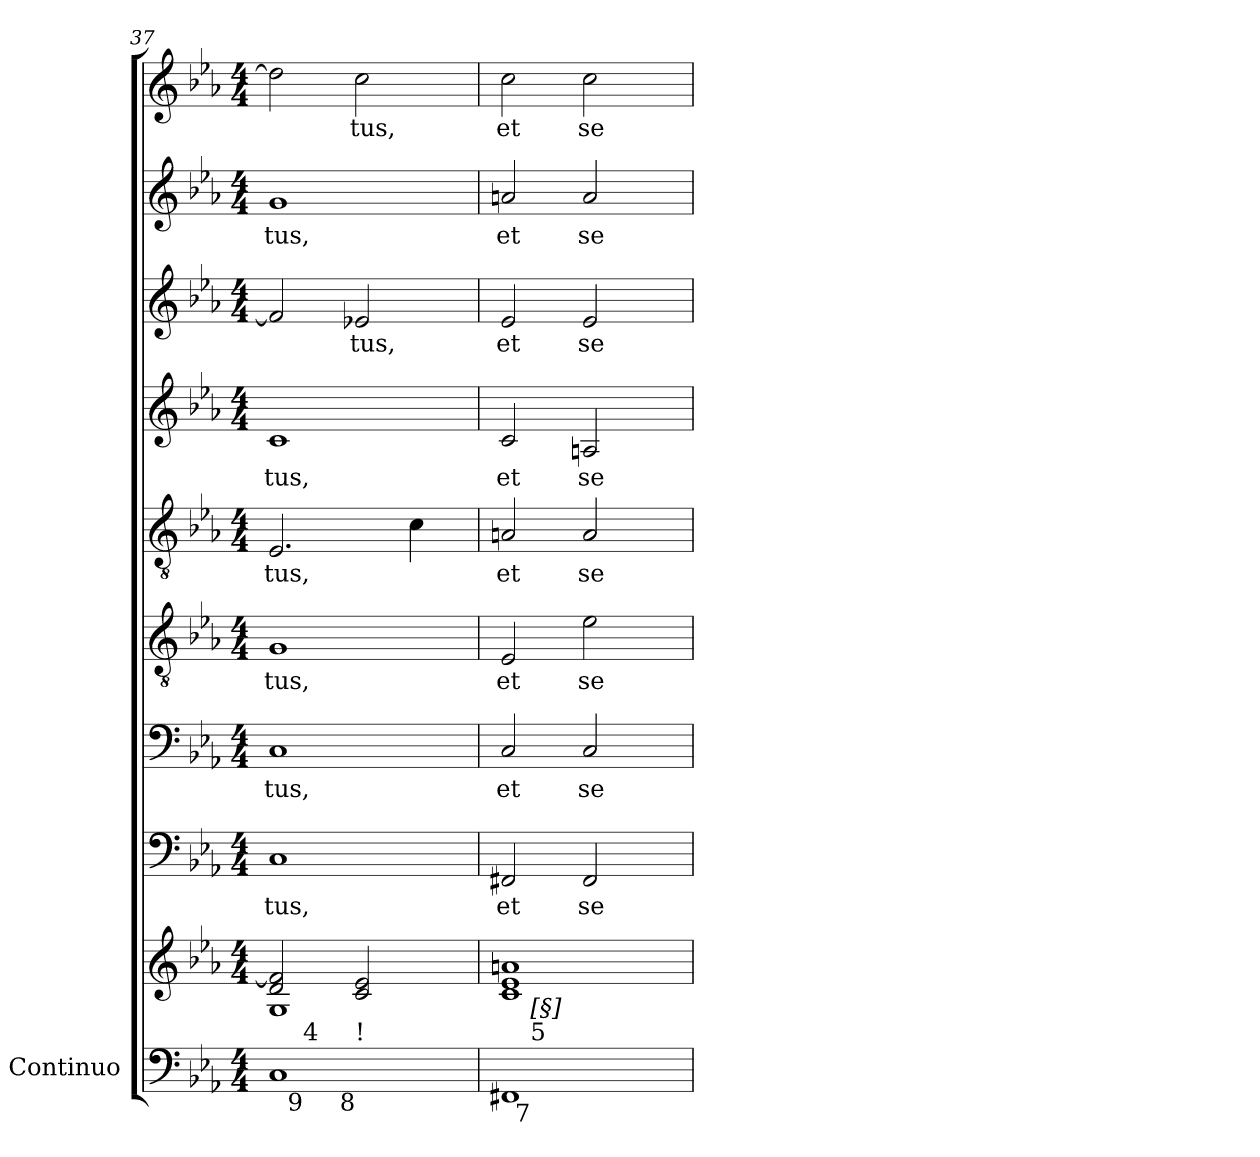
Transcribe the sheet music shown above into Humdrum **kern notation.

**kern	**kern	**kern	**text	**kern	**text	**kern	**text	**kern	**text	**kern	**text	**kern	**text	**kern	**text	**kern	**text
*part9	*part9	*part8	*part8	*part7	*part7	*part6	*part6	*part5	*part5	*part4	*part4	*part3	*part3	*part2	*part2	*part1	*part1
*staff10	*staff9	*staff8	*staff8	*staff7	*staff7	*staff6	*staff6	*staff5	*staff5	*staff4	*staff4	*staff3	*staff3	*staff2	*staff2	*staff1	*staff1
*I"Continuo	*	*	*	*	*	*	*	*	*	*	*	*	*	*	*	*	*
*clefF4	*clefG2	*clefF4	*	*clefF4	*	*clefGv2	*	*clefGv2	*	*clefG2	*	*clefG2	*	*clefG2	*	*clefG2	*
*k[b-e-a-]	*k[b-e-a-]	*k[b-e-a-]	*	*k[b-e-a-]	*	*k[b-e-a-]	*	*k[b-e-a-]	*	*k[b-e-a-]	*	*k[b-e-a-]	*	*k[b-e-a-]	*	*k[b-e-a-]	*
*c:	*c:	*c:	*	*c:	*	*c:	*	*c:	*	*c:	*	*c:	*	*c:	*	*c:	*
*M4/4	*M4/4	*M4/4	*	*M4/4	*	*M4/4	*	*M4/4	*	*M4/4	*	*M4/4	*	*M4/4	*	*M4/4	*
=37	=37	=37	=37	=37	=37	=37	=37	=37	=37	=37	=37	=37	=37	=37	=37	=37	=37
*^	*^	*	*	*	*	*	*	*	*	*	*	*	*	*	*	*	*
!	!	!	!	!	!LO:LY:b:color=#000000	!	!	!	!	!	!	!	!	!	!	!	!	!	!
!	!	!	!	!	!	!	!LO:LY:b:color=#000000	!	!	!	!	!	!	!	!	!	!	!	!
!	!	!	!	!	!	!	!	!	!LO:LY:b:color=#000000	!	!	!	!	!	!	!	!	!	!
!	!	!	!	!	!	!	!	!	!	!	!LO:LY:b:color=#000000	!	!	!	!	!	!	!	!
!	!	!	!	!	!	!	!	!	!	!	!	!	!LO:LY:b:color=#000000	!	!	!	!	!	!
!	!	!	!	!	!	!	!	!	!	!	!	!	!	!	!	!	!LO:LY:b:color=#000000	!	!
*^	*^	*	*	*	*	*	*	*	*	*	*	*	*	*	*	*	*	*	*
1ryy	1Ci	8ryy	2ryy	2di/ 2fi]	1Gi	1Ci	-tus,	1Ci	-tus,	1Gi	-tus,	2.E-i/	-tus,	1ci	-tus,	2fi/]	.	1gi	-tus,	2ddi\]	.
.	.	128.ryy	.	.	.	.	.	.	.	.	.	.	.	.	.	.	.	.	.	.	.
!	!	!LO:TX:b:rj:t=9	!	!	!	!	!	!	!	!	!	!	!	!	!	!	!	!	!	!	!
!	!	!LO:TX:t=4	!	!	!	!	!	!	!	!	!	!	!	!	!	!	!	!	!	!	!
.	.	2ryy	.	.	.	.	.	.	.	.	.	.	.	.	.	.	.	.	.	.	.
!	!	!	!	!	!	!	!	!	!	!	!	!	!	!	!	!	!LO:LY:b:color=#000000	!	!	!	!
!	!	!	!LO:TX:b:rj:t=8	!	!	!	!	!	!	!	!	!	!	!	!	!	!	!	!	!	!
!	!	!	!LO:TX:t=!	!	!	!	!	!	!	!	!	!	!	!	!	!	!	!	!	!	!
!	!	!	!	!	!	!	!	!	!	!	!	!	!	!	!	!	!	!	!	!	!LO:LY:b:color=#000000
.	.	.	2ryy	2ci/ 2e-i	.	.	.	.	.	.	.	.	.	.	.	2e-Xi/	-tus,	.	.	2cci\	-tus,
.	.	4ryy	.	.	.	.	.	.	.	.	.	.	.	.	.	.	.	.	.	.	.
.	.	.	.	.	.	.	.	.	.	.	.	4ci\	.	.	.	.	.	.	.	.	.
.	.	16ryy	.	.	.	.	.	.	.	.	.	.	.	.	.	.	.	.	.	.	.
.	.	32ryy	.	.	.	.	.	.	.	.	.	.	.	.	.	.	.	.	.	.	.
.	.	64ryy	.	.	.	.	.	.	.	.	.	.	.	.	.	.	.	.	.	.	.
.	.	256ryy	.	.	.	.	.	.	.	.	.	.	.	.	.	.	.	.	.	.	.
*	*v	*v	*v	*	*	*	*	*	*	*	*	*	*	*	*	*	*	*	*	*	*
*	*	*v	*v	*	*	*	*	*	*	*	*	*	*	*	*	*	*	*	*
=38	=38	=38	=38	=38	=38	=38	=38	=38	=38	=38	=38	=38	=38	=38	=38	=38	=38	=38
*^	*^	*^	*	*	*	*	*	*	*	*	*	*	*	*	*	*	*	*
!	!	!	!	!	!	!	!LO:LY:b:color=#000000	!	!	!	!	!	!	!	!	!	!	!	!	!	!
*	*v	*v	*v	*	*	*	*	*	*	*	*	*	*	*	*	*	*	*	*	*	*
*	*	*v	*v	*	*	*	*	*	*	*	*	*	*	*	*	*	*	*	*
*^	*^	*^	*	*	*	*	*	*	*	*	*	*	*	*	*	*	*	*
!	!	!	!	!	!	!	!	!	!LO:LY:b:color=#000000	!	!	!	!	!	!	!	!	!	!	!	!
*	*v	*v	*v	*	*	*	*	*	*	*	*	*	*	*	*	*	*	*	*	*	*
*	*	*v	*v	*	*	*	*	*	*	*	*	*	*	*	*	*	*	*	*
*^	*^	*^	*	*	*	*	*	*	*	*	*	*	*	*	*	*	*	*
!	!	!	!	!	!	!	!	!	!	!	!LO:LY:b:color=#000000	!	!	!	!	!	!	!	!	!	!
*	*v	*v	*v	*	*	*	*	*	*	*	*	*	*	*	*	*	*	*	*	*	*
*	*	*v	*v	*	*	*	*	*	*	*	*	*	*	*	*	*	*	*	*
*^	*^	*^	*	*	*	*	*	*	*	*	*	*	*	*	*	*	*	*
!	!	!	!	!	!	!	!	!	!	!	!	!	!LO:LY:b:color=#000000	!	!	!	!	!	!	!	!
*	*v	*v	*v	*	*	*	*	*	*	*	*	*	*	*	*	*	*	*	*	*	*
*	*	*v	*v	*	*	*	*	*	*	*	*	*	*	*	*	*	*	*	*
*^	*^	*^	*	*	*	*	*	*	*	*	*	*	*	*	*	*	*	*
!	!	!	!	!	!	!	!	!	!	!	!	!	!	!	!LO:LY:b:color=#000000	!	!	!	!	!	!
*	*v	*v	*v	*	*	*	*	*	*	*	*	*	*	*	*	*	*	*	*	*	*
*	*	*v	*v	*	*	*	*	*	*	*	*	*	*	*	*	*	*	*	*
*^	*^	*^	*	*	*	*	*	*	*	*	*	*	*	*	*	*	*	*
!	!	!	!	!	!	!	!	!	!	!	!	!	!	!	!	!	!LO:LY:b:color=#000000	!	!	!	!
*	*v	*v	*v	*	*	*	*	*	*	*	*	*	*	*	*	*	*	*	*	*	*
*	*	*v	*v	*	*	*	*	*	*	*	*	*	*	*	*	*	*	*	*
*^	*^	*^	*	*	*	*	*	*	*	*	*	*	*	*	*	*	*	*
!	!	!	!	!	!	!	!	!	!	!	!	!	!	!	!	!	!	!	!LO:LY:b:color=#000000	!	!
*	*v	*v	*v	*	*	*	*	*	*	*	*	*	*	*	*	*	*	*	*	*	*
*	*	*v	*v	*	*	*	*	*	*	*	*	*	*	*	*	*	*	*	*
*^	*^	*^	*	*	*	*	*	*	*	*	*	*	*	*	*	*	*	*
!	!	!	!	!	!	!	!	!	!	!	!	!	!	!	!	!	!	!	!	!	!LO:LY:b:color=#000000
*	*	*v	*v	*	*	*	*	*	*	*	*	*	*	*	*	*	*	*	*	*	*
*	*	*	*v	*v	*	*	*	*	*	*	*	*	*	*	*	*	*	*	*	*
1ryy	1FF#Xi	8ryy	1ci 1e-i 1ani	2FF#Xi/	et	2Ci/	et	2E-i/	et	2Ani/	et	2ci/	et	2e-i/	et	2ani/	et	2cci\	et
.	.	512ryy	.	.	.	.	.	.	.	.	.	.	.	.	.	.	.	.	.
!	!	!LO:TX:b:rj:t=7	!	!	!	!	!	!	!	!	!	!	!	!	!	!	!	!	!
!	!	!LO:TX:t=5	!	!	!	!	!	!	!	!	!	!	!	!	!	!	!	!	!
!	!	!LO:TX:t=[§]	!	!	!	!	!	!	!	!	!	!	!	!	!	!	!	!	!
.	.	2ryy	.	.	.	.	.	.	.	.	.	.	.	.	.	.	.	.	.
!	!	!	!	!	!LO:LY:b:color=#000000	!	!	!	!	!	!	!	!	!	!	!	!	!	!
!	!	!	!	!	!	!	!LO:LY:b:color=#000000	!	!	!	!	!	!	!	!	!	!	!	!
!	!	!	!	!	!	!	!	!	!LO:LY:b:color=#000000	!	!	!	!	!	!	!	!	!	!
!	!	!	!	!	!	!	!	!	!	!	!LO:LY:b:color=#000000	!	!	!	!	!	!	!	!
!	!	!	!	!	!	!	!	!	!	!	!	!	!LO:LY:b:color=#000000	!	!	!	!	!	!
!	!	!	!	!	!	!	!	!	!	!	!	!	!	!	!LO:LY:b:color=#000000	!	!	!	!
!	!	!	!	!	!	!	!	!	!	!	!	!	!	!	!	!	!LO:LY:b:color=#000000	!	!
!	!	!	!	!	!	!	!	!	!	!	!	!	!	!	!	!	!	!	!LO:LY:b:color=#000000
.	.	.	.	2FF#i/	se-	2Ci/	se-	2e-i\	se-	2Ai/	se-	2Ani/	se-	2e-i/	se-	2ai/	se-	2cci\	se-
.	.	4ryy	.	.	.	.	.	.	.	.	.	.	.	.	.	.	.	.	.
.	.	16ryy	.	.	.	.	.	.	.	.	.	.	.	.	.	.	.	.	.
.	.	32ryy	.	.	.	.	.	.	.	.	.	.	.	.	.	.	.	.	.
.	.	64...ryy	.	.	.	.	.	.	.	.	.	.	.	.	.	.	.	.	.
*v	*v	*v	*	*	*	*	*	*	*	*	*	*	*	*	*	*	*	*	*
=	=	=	=	=	=	=	=	=	=	=	=	=	=	=	=	=	=
*-	*-	*-	*-	*-	*-	*-	*-	*-	*-	*-	*-	*-	*-	*-	*-	*-	*-
